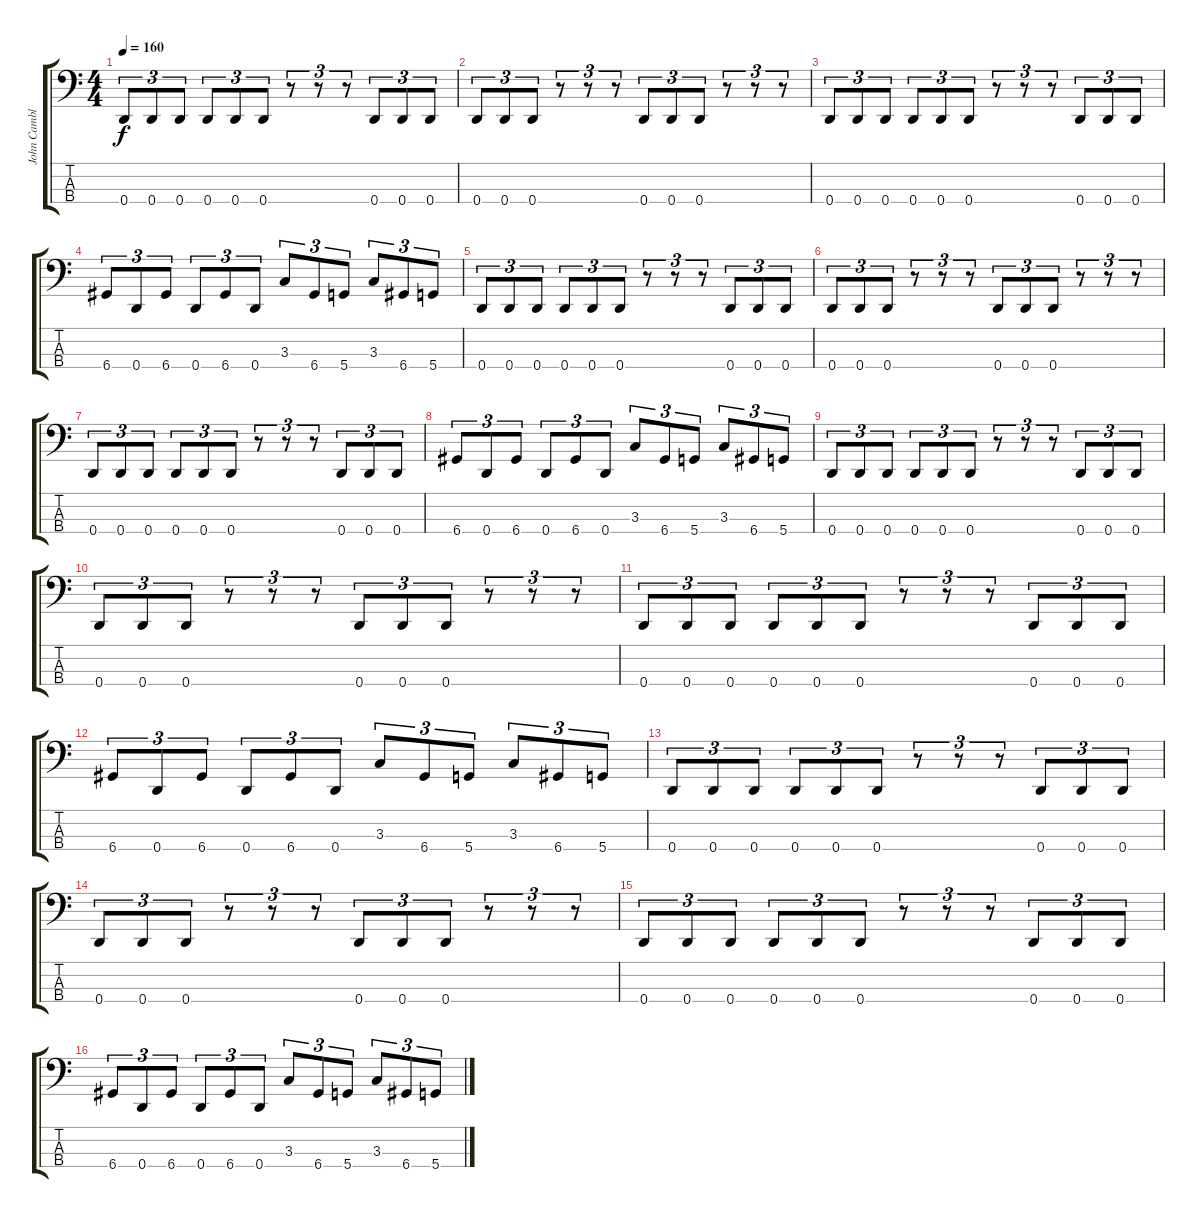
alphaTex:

\track ("John Camblell" "John Cambl") {instrument electricbasspick}
\staff {score tabs}
\tuning (G2 D2 A1 D1) {hide}
\ts (4 4)
\tempo 160
\clef f4
\ks c
0.4.8{tu (3 2) dy f} 0.4.8{tu (3 2)} 0.4.8{tu (3 2)} 0.4.8{tu (3 2)} 0.4.8{tu (3 2)} 0.4.8{tu (3 2)} r.8{tu (3 2)} r.8{tu (3 2)} r.8{tu (3 2)} 0.4.8{tu (3 2)} 0.4.8{tu (3 2)} 0.4.8{tu (3 2)} |
0.4.8{tu (3 2)} 0.4.8{tu (3 2)} 0.4.8{tu (3 2)} r.8{tu (3 2)} r.8{tu (3 2)} r.8{tu (3 2)} 0.4.8{tu (3 2)} 0.4.8{tu (3 2)} 0.4.8{tu (3 2)} r.8{tu (3 2)} r.8{tu (3 2)} r.8{tu (3 2)} |
0.4.8{tu (3 2)} 0.4.8{tu (3 2)} 0.4.8{tu (3 2)} 0.4.8{tu (3 2)} 0.4.8{tu (3 2)} 0.4.8{tu (3 2)} r.8{tu (3 2)} r.8{tu (3 2)} r.8{tu (3 2)} 0.4.8{tu (3 2)} 0.4.8{tu (3 2)} 0.4.8{tu (3 2)} |
6.4.8{tu (3 2)} 0.4.8{tu (3 2)} 6.4.8{tu (3 2)} 0.4.8{tu (3 2)} 6.4.8{tu (3 2)} 0.4.8{tu (3 2)} 3.3.8{tu (3 2)} 6.4.8{tu (3 2)} 5.4.8{tu (3 2)} 3.3.8{tu (3 2)} 6.4.8{tu (3 2)} 5.4.8{tu (3 2)} |
0.4.8{tu (3 2)} 0.4.8{tu (3 2)} 0.4.8{tu (3 2)} 0.4.8{tu (3 2)} 0.4.8{tu (3 2)} 0.4.8{tu (3 2)} r.8{tu (3 2)} r.8{tu (3 2)} r.8{tu (3 2)} 0.4.8{tu (3 2)} 0.4.8{tu (3 2)} 0.4.8{tu (3 2)} |
0.4.8{tu (3 2)} 0.4.8{tu (3 2)} 0.4.8{tu (3 2)} r.8{tu (3 2)} r.8{tu (3 2)} r.8{tu (3 2)} 0.4.8{tu (3 2)} 0.4.8{tu (3 2)} 0.4.8{tu (3 2)} r.8{tu (3 2)} r.8{tu (3 2)} r.8{tu (3 2)} |
0.4.8{tu (3 2)} 0.4.8{tu (3 2)} 0.4.8{tu (3 2)} 0.4.8{tu (3 2)} 0.4.8{tu (3 2)} 0.4.8{tu (3 2)} r.8{tu (3 2)} r.8{tu (3 2)} r.8{tu (3 2)} 0.4.8{tu (3 2)} 0.4.8{tu (3 2)} 0.4.8{tu (3 2)} |
6.4.8{tu (3 2)} 0.4.8{tu (3 2)} 6.4.8{tu (3 2)} 0.4.8{tu (3 2)} 6.4.8{tu (3 2)} 0.4.8{tu (3 2)} 3.3.8{tu (3 2)} 6.4.8{tu (3 2)} 5.4.8{tu (3 2)} 3.3.8{tu (3 2)} 6.4.8{tu (3 2)} 5.4.8{tu (3 2)} |
0.4.8{tu (3 2)} 0.4.8{tu (3 2)} 0.4.8{tu (3 2)} 0.4.8{tu (3 2)} 0.4.8{tu (3 2)} 0.4.8{tu (3 2)} r.8{tu (3 2)} r.8{tu (3 2)} r.8{tu (3 2)} 0.4.8{tu (3 2)} 0.4.8{tu (3 2)} 0.4.8{tu (3 2)} |
0.4.8{tu (3 2)} 0.4.8{tu (3 2)} 0.4.8{tu (3 2)} r.8{tu (3 2)} r.8{tu (3 2)} r.8{tu (3 2)} 0.4.8{tu (3 2)} 0.4.8{tu (3 2)} 0.4.8{tu (3 2)} r.8{tu (3 2)} r.8{tu (3 2)} r.8{tu (3 2)} |
0.4.8{tu (3 2)} 0.4.8{tu (3 2)} 0.4.8{tu (3 2)} 0.4.8{tu (3 2)} 0.4.8{tu (3 2)} 0.4.8{tu (3 2)} r.8{tu (3 2)} r.8{tu (3 2)} r.8{tu (3 2)} 0.4.8{tu (3 2)} 0.4.8{tu (3 2)} 0.4.8{tu (3 2)} |
6.4.8{tu (3 2)} 0.4.8{tu (3 2)} 6.4.8{tu (3 2)} 0.4.8{tu (3 2)} 6.4.8{tu (3 2)} 0.4.8{tu (3 2)} 3.3.8{tu (3 2)} 6.4.8{tu (3 2)} 5.4.8{tu (3 2)} 3.3.8{tu (3 2)} 6.4.8{tu (3 2)} 5.4.8{tu (3 2)} |
0.4.8{tu (3 2)} 0.4.8{tu (3 2)} 0.4.8{tu (3 2)} 0.4.8{tu (3 2)} 0.4.8{tu (3 2)} 0.4.8{tu (3 2)} r.8{tu (3 2)} r.8{tu (3 2)} r.8{tu (3 2)} 0.4.8{tu (3 2)} 0.4.8{tu (3 2)} 0.4.8{tu (3 2)} |
0.4.8{tu (3 2)} 0.4.8{tu (3 2)} 0.4.8{tu (3 2)} r.8{tu (3 2)} r.8{tu (3 2)} r.8{tu (3 2)} 0.4.8{tu (3 2)} 0.4.8{tu (3 2)} 0.4.8{tu (3 2)} r.8{tu (3 2)} r.8{tu (3 2)} r.8{tu (3 2)} |
0.4.8{tu (3 2)} 0.4.8{tu (3 2)} 0.4.8{tu (3 2)} 0.4.8{tu (3 2)} 0.4.8{tu (3 2)} 0.4.8{tu (3 2)} r.8{tu (3 2)} r.8{tu (3 2)} r.8{tu (3 2)} 0.4.8{tu (3 2)} 0.4.8{tu (3 2)} 0.4.8{tu (3 2)} |
6.4.8{tu (3 2)} 0.4.8{tu (3 2)} 6.4.8{tu (3 2)} 0.4.8{tu (3 2)} 6.4.8{tu (3 2)} 0.4.8{tu (3 2)} 3.3.8{tu (3 2)} 6.4.8{tu (3 2)} 5.4.8{tu (3 2)} 3.3.8{tu (3 2)} 6.4.8{tu (3 2)} 5.4.8{tu (3 2)}
